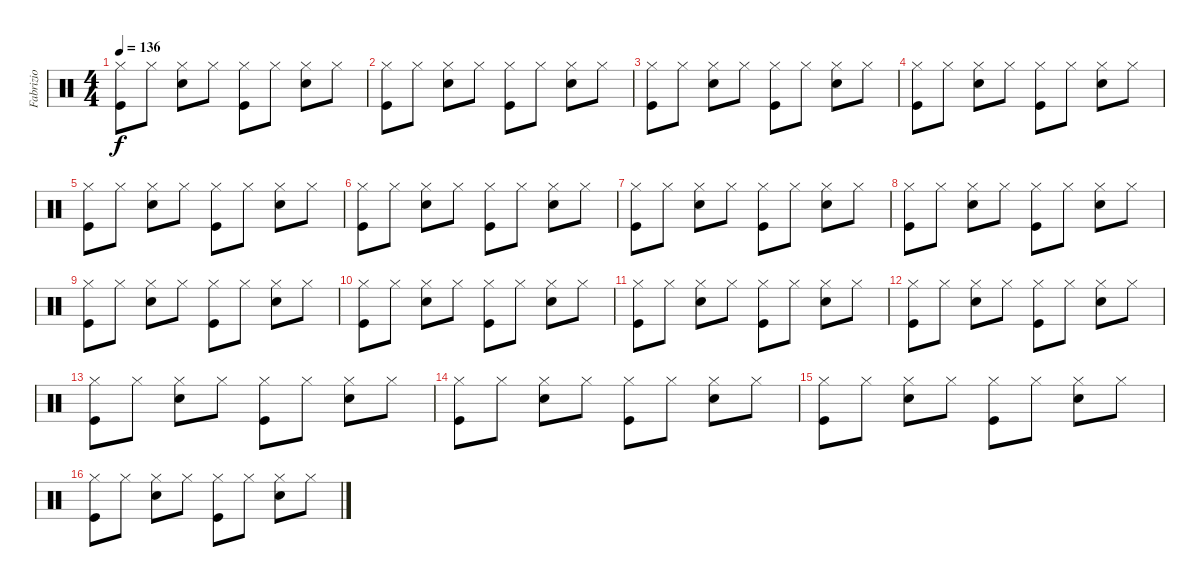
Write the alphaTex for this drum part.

\track ("Fabrizio" "Fabrizio") {instrument percussion}
\staff {score}
\articulation defaults
\ts (4 4)
\tempo 136
\clef neutral
\ks c
("Hi-Hat (closed)" "Kick (hit)").8{dy f} "Hi-Hat (closed)".8 ("Hi-Hat (closed)" "Snare (hit) 2").8 "Hi-Hat (closed)".8 ("Hi-Hat (closed)" "Kick (hit)").8 "Hi-Hat (closed)".8 ("Hi-Hat (closed)" "Snare (hit) 2").8 "Hi-Hat (closed)".8 |
("Hi-Hat (closed)" "Kick (hit)").8 "Hi-Hat (closed)".8 ("Hi-Hat (closed)" "Snare (hit) 2").8 "Hi-Hat (closed)".8 ("Hi-Hat (closed)" "Kick (hit)").8 "Hi-Hat (closed)".8 ("Hi-Hat (closed)" "Snare (hit) 2").8 "Hi-Hat (closed)".8 |
("Hi-Hat (closed)" "Kick (hit)").8 "Hi-Hat (closed)".8 ("Hi-Hat (closed)" "Snare (hit) 2").8 "Hi-Hat (closed)".8 ("Hi-Hat (closed)" "Kick (hit)").8 "Hi-Hat (closed)".8 ("Hi-Hat (closed)" "Snare (hit) 2").8 "Hi-Hat (closed)".8 |
("Hi-Hat (closed)" "Kick (hit)").8 "Hi-Hat (closed)".8 ("Hi-Hat (closed)" "Snare (hit) 2").8 "Hi-Hat (closed)".8 ("Hi-Hat (closed)" "Kick (hit)").8 "Hi-Hat (closed)".8 ("Hi-Hat (closed)" "Snare (hit) 2").8 "Hi-Hat (closed)".8 |
("Hi-Hat (closed)" "Kick (hit)").8 "Hi-Hat (closed)".8 ("Hi-Hat (closed)" "Snare (hit) 2").8 "Hi-Hat (closed)".8 ("Hi-Hat (closed)" "Kick (hit)").8 "Hi-Hat (closed)".8 ("Hi-Hat (closed)" "Snare (hit) 2").8 "Hi-Hat (closed)".8 |
("Hi-Hat (closed)" "Kick (hit)").8 "Hi-Hat (closed)".8 ("Hi-Hat (closed)" "Snare (hit) 2").8 "Hi-Hat (closed)".8 ("Hi-Hat (closed)" "Kick (hit)").8 "Hi-Hat (closed)".8 ("Hi-Hat (closed)" "Snare (hit) 2").8 "Hi-Hat (closed)".8 |
("Hi-Hat (closed)" "Kick (hit)").8 "Hi-Hat (closed)".8 ("Hi-Hat (closed)" "Snare (hit) 2").8 "Hi-Hat (closed)".8 ("Hi-Hat (closed)" "Kick (hit)").8 "Hi-Hat (closed)".8 ("Hi-Hat (closed)" "Snare (hit) 2").8 "Hi-Hat (closed)".8 |
("Hi-Hat (closed)" "Kick (hit)").8 "Hi-Hat (closed)".8 ("Hi-Hat (closed)" "Snare (hit) 2").8 "Hi-Hat (closed)".8 ("Hi-Hat (closed)" "Kick (hit)").8 "Hi-Hat (closed)".8 ("Hi-Hat (closed)" "Snare (hit) 2").8 "Hi-Hat (closed)".8 |
("Hi-Hat (closed)" "Kick (hit)").8 "Hi-Hat (closed)".8 ("Hi-Hat (closed)" "Snare (hit) 2").8 "Hi-Hat (closed)".8 ("Hi-Hat (closed)" "Kick (hit)").8 "Hi-Hat (closed)".8 ("Hi-Hat (closed)" "Snare (hit) 2").8 "Hi-Hat (closed)".8 |
("Hi-Hat (closed)" "Kick (hit)").8 "Hi-Hat (closed)".8 ("Hi-Hat (closed)" "Snare (hit) 2").8 "Hi-Hat (closed)".8 ("Hi-Hat (closed)" "Kick (hit)").8 "Hi-Hat (closed)".8 ("Hi-Hat (closed)" "Snare (hit) 2").8 "Hi-Hat (closed)".8 |
("Hi-Hat (closed)" "Kick (hit)").8 "Hi-Hat (closed)".8 ("Hi-Hat (closed)" "Snare (hit) 2").8 "Hi-Hat (closed)".8 ("Hi-Hat (closed)" "Kick (hit)").8 "Hi-Hat (closed)".8 ("Hi-Hat (closed)" "Snare (hit) 2").8 "Hi-Hat (closed)".8 |
("Hi-Hat (closed)" "Kick (hit)").8 "Hi-Hat (closed)".8 ("Hi-Hat (closed)" "Snare (hit) 2").8 "Hi-Hat (closed)".8 ("Hi-Hat (closed)" "Kick (hit)").8 "Hi-Hat (closed)".8 ("Hi-Hat (closed)" "Snare (hit) 2").8 "Hi-Hat (closed)".8 |
("Hi-Hat (closed)" "Kick (hit)").8 "Hi-Hat (closed)".8 ("Hi-Hat (closed)" "Snare (hit) 2").8 "Hi-Hat (closed)".8 ("Hi-Hat (closed)" "Kick (hit)").8 "Hi-Hat (closed)".8 ("Hi-Hat (closed)" "Snare (hit) 2").8 "Hi-Hat (closed)".8 |
("Hi-Hat (closed)" "Kick (hit)").8 "Hi-Hat (closed)".8 ("Hi-Hat (closed)" "Snare (hit) 2").8 "Hi-Hat (closed)".8 ("Hi-Hat (closed)" "Kick (hit)").8 "Hi-Hat (closed)".8 ("Hi-Hat (closed)" "Snare (hit) 2").8 "Hi-Hat (closed)".8 |
("Hi-Hat (closed)" "Kick (hit)").8 "Hi-Hat (closed)".8 ("Hi-Hat (closed)" "Snare (hit) 2").8 "Hi-Hat (closed)".8 ("Hi-Hat (closed)" "Kick (hit)").8 "Hi-Hat (closed)".8 ("Hi-Hat (closed)" "Snare (hit) 2").8 "Hi-Hat (closed)".8 |
("Hi-Hat (closed)" "Kick (hit)").8 "Hi-Hat (closed)".8 ("Hi-Hat (closed)" "Snare (hit) 2").8 "Hi-Hat (closed)".8 ("Hi-Hat (closed)" "Kick (hit)").8 "Hi-Hat (closed)".8 ("Hi-Hat (closed)" "Snare (hit) 2").8 "Hi-Hat (closed)".8
